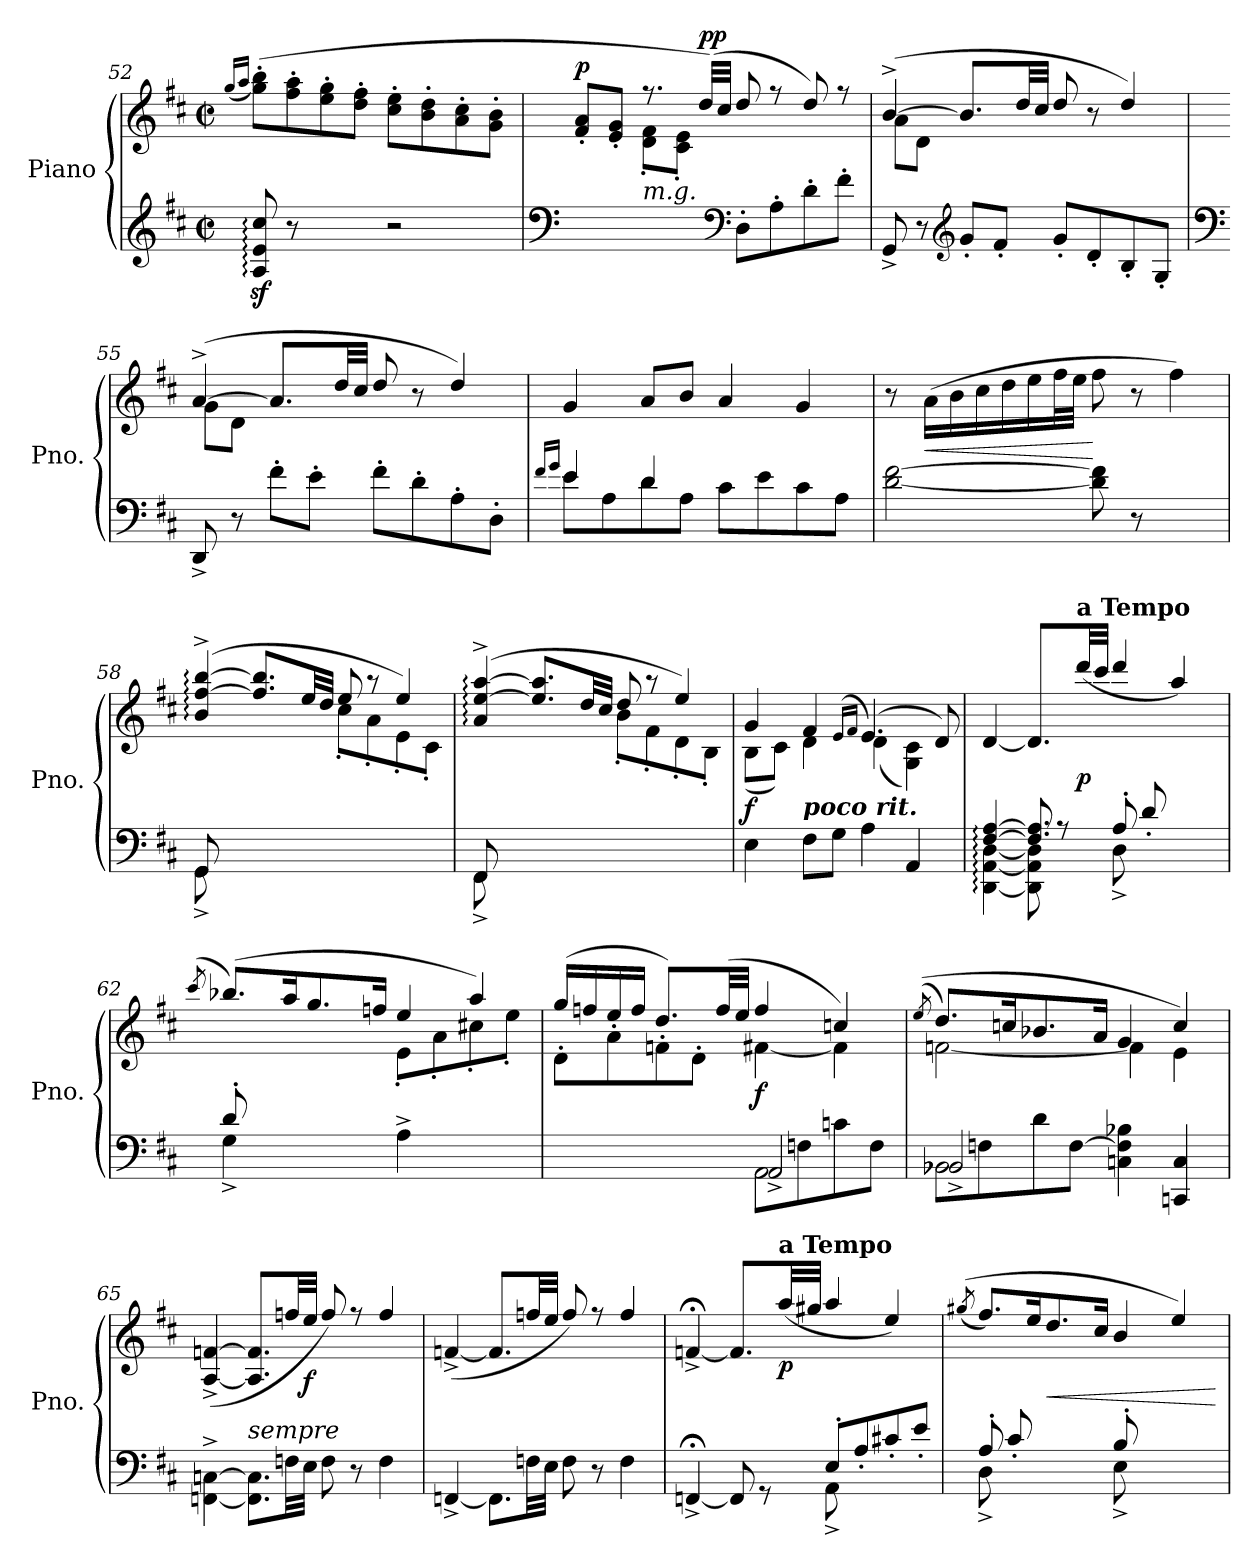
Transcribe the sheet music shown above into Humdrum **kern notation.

**kern	**kern	**dynam
*part1	*part1	*part1
*staff2	*staff1	*staff1/2
*I"Piano	*	*
*I'Pno.	*	*
*clefG2	*clefG2	*
*k[f#c#]	*k[f#c#]	*
*M2/2	*M2/2	*
*met(c|)	*met(c|)	*
=52	=52	=52
.	(16qgg/LL	.
.	16qaa/JJ	.
8A/z>: 8e/z>: 8cc#/z>:	(8gg\' 8bb\'L)	.
8r	8ff#\' 8aa\'	.
4ryy	8ee\' 8gg\'	.
.	8dd\' 8ff#\'J	.
2r	8cc#\' 8ee\'L	.
.	8b\' 8dd\'	.
.	8a\' 8cc#\'	.
.	8g\' 8b\'J	.
!!LO:PB:g=z
=53	=53	=53
*clefF4	*	*
*	*^	*
!	!	!	!LO:DY:a
8ryy	8f#/' 8a/'L	4ryy	p
8ryy	8e/' 8g/'J	.	.
!LO:TX:a:i:t=m.g.	!	!	!
4ryy	8.rff	8d\' 8f#\'L	.
.	.	8c#\' 8e\'J	.
!	!	!	!LO:DY:a
.	(>32dd/LLL)	.	pp
.	32cc#/JJJ	.	.
*clefF4	*	*	*
8D'\L	8dd/	2ryy	.
8A'\	8rff	.	.
8d'\	8dd/)	.	.
8f#'\J	8rff	.	.
=54	=54	=54	=54
8GG^/	([4b^/	(>8a\L	.
8r	.	8d\J	.
*clefG2	*	*	*
8g'/L	8.b/L]	2.ryy	.
8f#'/J	.	.	.
.	32dd/LL	.	.
.	32cc#/JJJ	.	.
8g'/L	8dd/	.	.
8d'/	8r	.	.
8B'/	4dd/)	.	.
8G'/J)	.	.	.
=55	=55	=55	=55
*clefF4	*	*	*
8DD^/	([4a^/	(>8g\L	.
8r	.	8d\J	.
8f#'\L	8.a/L]	2.ryy	.
8e'\J	.	.	.
.	32dd/LL	.	.
.	32cc#/JJJ	.	.
8f#'\L	8dd/	.	.
8d'\	8r	.	.
8A'\	4dd/)	.	.
8D'\J)	.	.	.
*	*v	*v	*
!!LO:LB:g=z
=56	=56	=56
16qf#/LL	.	.
16qg/JJ	.	.
*^	*	*
8e\L	4e/	(4g/	.
8A\	.	.	.
8d\	4d/	8a/L	.
8A\J	.	8b/J	.
8c#\L	2ryy	4a/	.
8e\	.	.	.
8c#\	.	(4g/	.
8A\J	.	.	.
*v	*v	*	*
=57	=57	=57
[2d\ [2f#\	8r	.
!	!	!LO:HP:b
.	(16a\LL	<
.	16b\	.
.	16cc#\	.
.	16dd\	.
.	16ee\	.
.	32ff#\L	.
.	32ee\JJJ	.
8d\] 8f#\]	8ff#\	[
8r	8r	.
4ryy	4ff#\)	.
=58	=58	=58
*^	*^	*
8GG/L	8GG^\	(>4b/:^ [4ff#/:^ [4bb/:^	8ryy	.
2..ryy	2..ryy	.	8g'\	.
.	.	8.ff#/] 8.bb/]L	8b'\	.
.	.	.	8dd'\J	.
.	.	32ee/LL	.	.
.	.	32dd/JJJ	.	.
.	.	8ee/	8cc#'\L	.
.	.	8raa	8a'\	.
.	.	4ee/)	8e'\	.
.	.	.	8c#'\J	.
=59	=59	=59	=59	=59
8FF#/L	8FF#^\	(>4a/:^ [4ee/:^ [4aa/:^	8ryy	.
2..ryy	2..ryy	.	8f#'\	.
.	.	8.ee/] 8.aa/]L	8a'\	.
.	.	.	8cc#'\J	.
.	.	32dd/LL	.	.
.	.	32cc#/JJJ	.	.
.	.	8dd/	8b'\L	.
.	.	8raa	8f#'\	.
.	.	4ee/)	8d'\	.
.	.	.	8B'\J	.
*v	*v	*	*	*
!!LO:LB:g=z	!!
=60	=60	=60	=60
!	!	!	!LO:DY:b
4E\	4g/	(8B\L	f
.	.	8c#\J)	.
!LO:TX:a:Bi:t=poco rit.	!	!	!
8F#\L	4f#/	4d\	.
8G\J	.	.	.
.	(16qe/LL	.	.
.	16qf#/JJ	.	.
4A\	(4.e/)	(4d\	.
4AA/	.	4G\ 4c#\)	.
.	8d/)	.	.
=61	=61	=61	=61
*^	*	*	*
[4F#/: [4A/:	[4DD\: [4AA\: [4D\:	[4d:/	2.ryy	.
8.F#/] 8.A/]	8DD\] 8AA\] 8D\]	8.d/L]	.	.
.	8rA	.	.	.
!	!	!LO:TX:a:B:t=a Tempo	!	!
!	!	!	!	!LO:DY:b
16ryy	.	(32ddd/LL	.	p
.	.	32ccc#/JJJ	.	.
8A'/L	8D^\	4ddd/	.	.
8d'/	8ryy	.	.	.
4ryy	8ryy	4aa/)	8fn'\	.
.	8ryy	.	8a'\J	.
=62	=62	=62	=62	=62
.	.	(8qccc#/	.	.
8d'/L	4G^\	(>8.bb-X/L)	8ryy	.
2..ryy	.	.	8g'\	.
.	.	16aa/K	.	.
.	4ryy	8.gg/	8b-X'\	.
.	.	.	8dd'\J	.
.	.	16ffn/Jk	.	.
.	4A^\	4ee/	8e'\L	.
.	.	.	8a'\	.
.	4ryy	4aa/)	8cc#X'\	.
.	.	.	8ee'\J	.
!!LO:LB:g=z
=63	=63	=63	=63	=63
*	*	*	*^	*
2ryy	2ryy	(16gg/LL	2ryy	8d'\L	.
.	.	16ffn/	.	.	.
.	.	16ee/	.	8a'\	.
.	.	16ff/JJ	.	.	.
.	.	8.dd/L)	.	8fn'\	.
.	.	.	.	8d'\J	.
.	.	(32ff/LL	.	.	.
.	.	32ee/JJJ	.	.	.
!LO:N:head=open	!	!	!	!	!LO:DY:b
8AA\L	2AA^/	4ff/	[4f#\	2ryy	f
8Fn\	.	.	.	.	.
8cn\	.	4ccn/)	4f#\]	.	.
8F\J	.	.	.	.	.
*	*	*v	*v	*v	*
=64	=64	=64	=64
.	.	(>(8qee/	.
!LO:N:head=open	!	!	!
*	*	*^	*
8BB-X\L	2BB-^/	8.dd/L)	[2fn\	.
8Fn\	.	.	.	.
.	.	16ccn/K	.	.
8d\	.	8.b-X/	.	.
[8F\J	.	.	.	.
.	.	16a/Jk	.	.
4Cn\ 4F\] 4B-X\	2ryy	4g/	4f\]	.
4CCn/ 4C/	.	4cc/)	4e\	.
*v	*v	*	*	*
*	*v	*v	*
=65	=65	=65
[4FFn\^ [4Cn\^	(>[4A/^ [4fn/^	.
!LO:TX:a:i:t=sempre	!	!
8.FF\] 8.C\]L	8.A/] 8.f/]L	.
32Fn\LL	32ffn/LL	.
!	!	!LO:DY:b
32E\JJJ	32ee/JJJ	f
8F\	8ff/)	.
8r	8rff	.
4F\	4ff/	.
=66	=66	=66
[4FFn^/	(>[4fn^/	.
8.FF\L]	8.f/L]	.
32Fn\LL	32ffn/LL	.
32E\JJJ	32ee/JJJ	.
8F\	8ff/)	.
8r	8rff	.
4F\	4ff/	.
!!LO:LB:g=z
=67	=67	=67
*^	*	*
[4FFn;<^/	2ryy	[4fn;<^/	.
8FF/]	.	8.f/L]	.
8rGG	.	.	.
!	!	!LO:TX:a:B:t=a Tempo	!
!	!	!	!LO:DY:b
.	.	(>32aa/LL	p
.	.	32gg#X/JJJ	.
8E'/L	8AA^\	4aa/	.
8A'/	4.ryy	.	.
8c#X'/	.	4ee/)	.
8e'/J	.	.	.
=68	=68	=68	=68
.	.	(>(8qgg#X/	.
*	*	*^	*
8A'/L	8D^\	8.ff#/L)	4ryy	.
8c#'/	4.ryy	.	.	.
.	.	16ee/K	.	.
!	!	!	!	!LO:HP:b
4ryy	.	8.dd/	8f#'\	<
.	.	.	8a'\J	.
.	.	16cc#/Jk	.	.
8B'/L	8E^\	4b/	8ryy	.
4.ryy	4.ryy	.	8e'\	.
.	.	4ee/)	8g#X'\	.
.	.	.	8b'\J	.
*v	*v	*	*	*
*	*v	*v	*
.	.	[
=	=	=
*-	*-	*-
